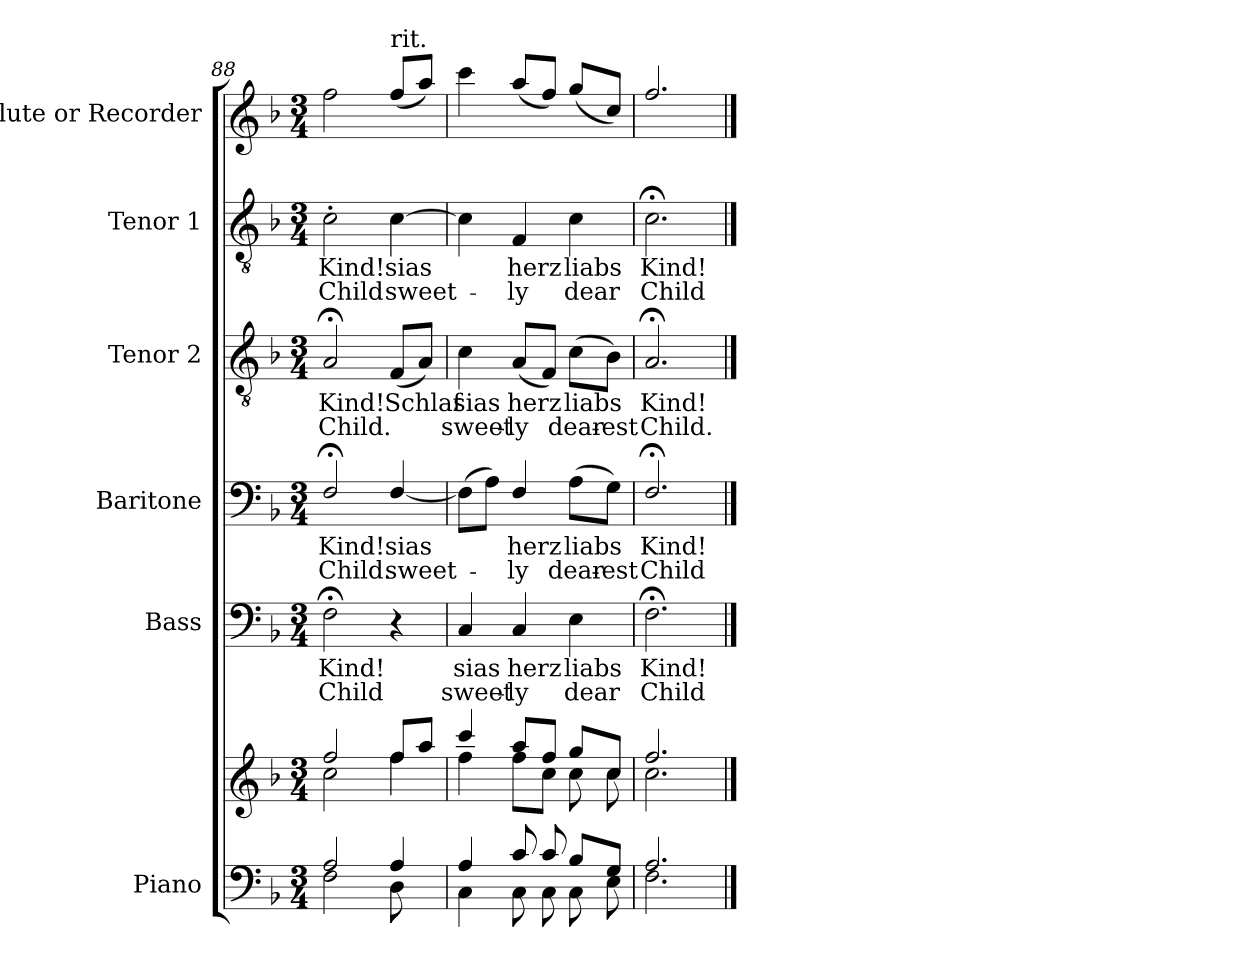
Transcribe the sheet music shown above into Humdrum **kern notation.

**kern	**kern	**kern	**text	**text	**kern	**text	**text	**kern	**text	**text	**kern	**text	**text	**kern
*part6	*part6	*part5	*part5	*part5	*part4	*part4	*part4	*part3	*part3	*part3	*part2	*part2	*part2	*part1
*staff7	*staff6	*staff5	*staff5	*staff5	*staff4	*staff4	*staff4	*staff3	*staff3	*staff3	*staff2	*staff2	*staff2	*staff1
*I"Piano	*	*I"Bass	*	*	*I"Baritone	*	*	*I"Tenor 2	*	*	*I"Tenor 1	*	*	*I"Flute or Recorder
*I'Pno.	*	*I'B.	*	*	*I'Bar.	*	*	*I'T. 2	*	*	*I'T. 1	*	*	*I'Fl.
*clefF4	*clefG2	*clefF4	*	*	*clefF4	*	*	*clefGv2	*	*	*clefGv2	*	*	*clefG2
*k[b-]	*k[b-]	*k[b-]	*	*	*k[b-]	*	*	*k[b-]	*	*	*k[b-]	*	*	*k[b-]
*M3/4	*M3/4	*M3/4	*	*	*M3/4	*	*	*M3/4	*	*	*M3/4	*	*	*M3/4
=88	=88	=88	=88	=88	=88	=88	=88	=88	=88	=88	=88	=88	=88	=88
*^	*^	*	*	*	*	*	*	*	*	*	*	*	*	*
!	!	!	!	!	!LO:LY:b	!LO:LY:b	!	!LO:LY:b	!LO:LY:b	!	!LO:LY:b	!LO:LY:b	!	!LO:LY:b	!LO:LY:b	!
2A/	2F\	2ff/	2cc\	2F;<\	Kind!	Child	2F;</	Kind!	Child.	2A;</	Kind!	Child.	2c'\	Kind!	Child	2ff\
!	!	!	!	!	!	!	!	!	!	!	!	!	!	!	!	!LO:TX:a:t=rit.
!	!	!	!	!	!	!	!	!LO:LY:b	!LO:LY:b	!	!LO:LY:b	!	!	!LO:LY:b	!LO:LY:b	!
4A/	8D\	8ff/L	4ff\	4r	.	.	[4F/	sias	sweet-	(<8F/L	Schlaf	.	[4c\	sias	sweet-	(<8ff/L
.	8ryy	8aa/J	.	.	.	.	.	.	.	8A/J)	.	.	.	.	.	8aa/J)
!!LO:PB:g=z
=89	=89	=89	=89	=89	=89	=89	=89	=89	=89	=89	=89	=89	=89	=89	=89	=89
!	!	!	!	!	!LO:LY:b	!LO:LY:b	!	!	!	!	!LO:LY:b	!LO:LY:b	!	!	!	!
4A/	4C\	4ccc/	4ff\	4C/	sias	sweet-	(<8F\L]	.	.	4c\	sias	sweet-	4c\]	.	.	4ccc\
.	.	.	.	.	.	.	8A\J)	.	.	.	.	.	.	.	.	.
!	!	!	!	!	!LO:LY:b	!LO:LY:b	!	!LO:LY:b	!LO:LY:b	!	!LO:LY:b	!LO:LY:b	!	!LO:LY:b	!LO:LY:b	!
8c/	8C\	8aa/L	8ff\L	4C/	herz	-ly	4F/	herz	-ly	(<8A/L	herz	-ly	4F/	herz	-ly	(<8aa/L
8c/	8C\	8ff/J	8cc\J	.	.	.	.	.	.	8F/J)	.	.	.	.	.	8ff/J)
!	!	!	!	!	!LO:LY:b	!LO:LY:b	!	!LO:LY:b	!LO:LY:b	!	!LO:LY:b	!LO:LY:b	!	!LO:LY:b	!LO:LY:b	!
8B-/L	8C\	8gg/L	8cc\	4E\	liabs	dear	(8A\L	liabs	dear-	(>8c\L	liabs	dear-	4c\	liabs	dear	(<8gg/L
!	!	!	!	!	!	!	!	!	!LO:LY:b	!	!	!LO:LY:b	!	!	!	!
8G/J	8E\	8cc/J	8cc\	.	.	.	8G\J)	.	-est	8B-\J)	.	-est	.	.	.	8cc/J)
=90	=90	=90	=90	=90	=90	=90	=90	=90	=90	=90	=90	=90	=90	=90	=90	=90
!	!	!	!	!	!LO:LY:b	!LO:LY:b	!	!LO:LY:b	!LO:LY:b	!	!LO:LY:b	!LO:LY:b	!	!LO:LY:b	!LO:LY:b	!
2.A/	2.F\	2.ff/	2.cc\	2.F;<\	Kind!	Child	2.F;</	Kind!	Child	2.A;</	Kind!	Child.	2.c;<\	Kind!	Child	2.ff/
*v	*v	*	*	*	*	*	*	*	*	*	*	*	*	*	*	*
*	*v	*v	*	*	*	*	*	*	*	*	*	*	*	*	*
==	==	==	==	==	==	==	==	==	==	==	==	==	==	==
*-	*-	*-	*-	*-	*-	*-	*-	*-	*-	*-	*-	*-	*-	*-
